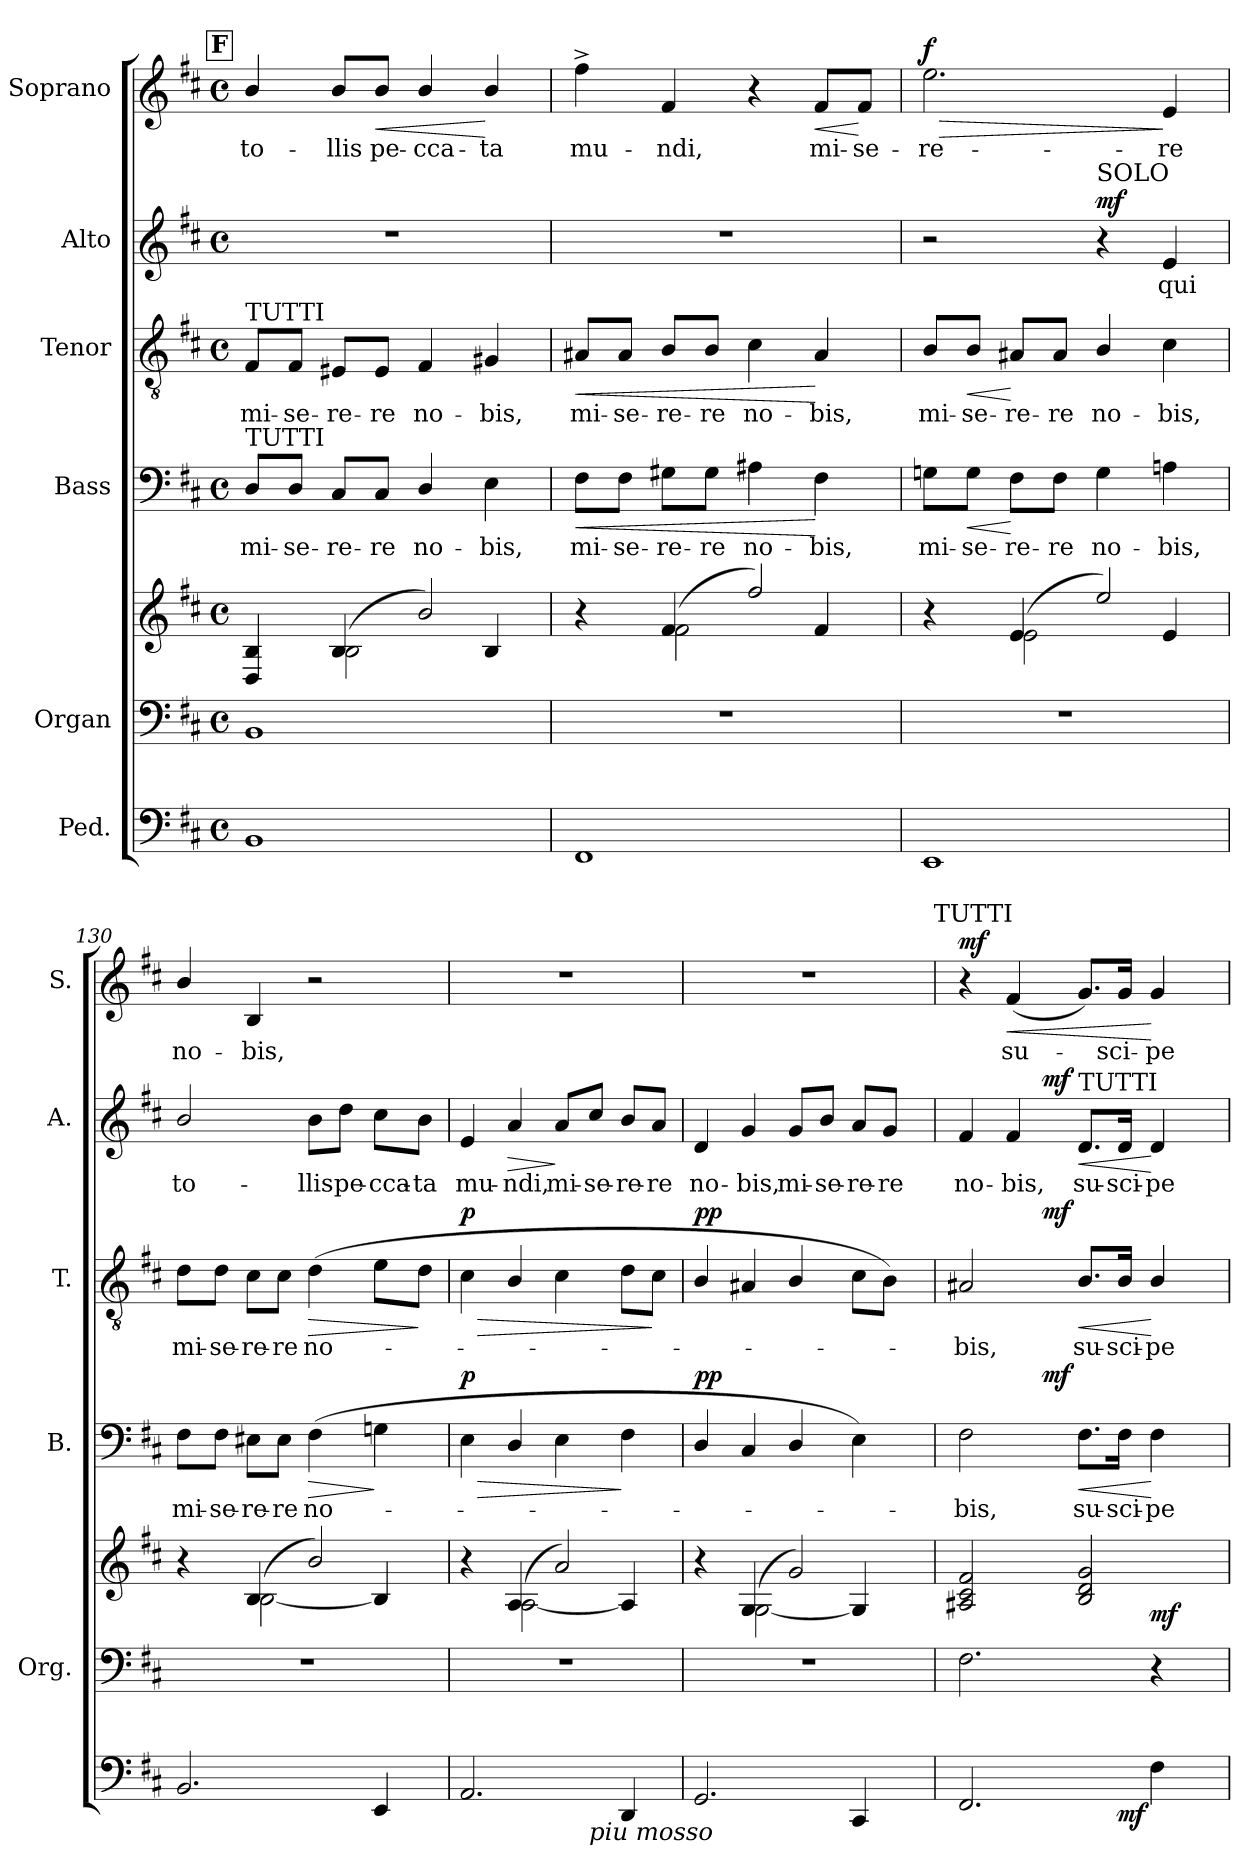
**kern	**dynam	**kern	**kern	**dynam	**kern	**text	**dynam	**kern	**text	**dynam	**kern	**text	**dynam	**kern	**text	**dynam
*part6	*part6	*part5	*part5	*part5	*part4	*part4	*part4	*part3	*part3	*part3	*part2	*part2	*part2	*part1	*part1	*part1
*staff7	*staff7	*staff6	*staff5	*staff5/6	*staff4	*staff4	*staff4	*staff3	*staff3	*staff3	*staff2	*staff2	*staff2	*staff1	*staff1	*staff1
*I"Ped.	*	*I"Organ	*	*	*I"Bass	*	*	*I"Tenor	*	*	*I"Alto	*	*	*I"Soprano	*	*
*	*	*I'Org.	*	*	*I'B.	*	*	*I'T.	*	*	*I'A.	*	*	*I'S.	*	*
*clefF4	*	*clefF4	*clefG2	*	*clefF4	*	*	*clefGv2	*	*	*clefG2	*	*	*clefG2	*	*
*	*	*	*	*	*	*	*	*ITrd7c12	*	*	*	*	*	*	*	*
*k[f#c#]	*	*k[f#c#]	*k[f#c#]	*	*k[f#c#]	*	*	*k[f#c#]	*	*	*k[f#c#]	*	*	*k[f#c#]	*	*
*D:	*	*D:	*D:	*	*D:	*	*	*D:	*	*	*D:	*	*	*D:	*	*
*M4/4	*	*M4/4	*M4/4	*	*M4/4	*	*	*M4/4	*	*	*M4/4	*	*	*M4/4	*	*
*met(c)	*	*met(c)	*met(c)	*	*met(c)	*	*	*met(c)	*	*	*met(c)	*	*	*met(c)	*	*
!!LO:REH:place=s1:B:color=#000000:enc=box:fs=17.1408:t=F
=127	=127	=127	=127	=127	=127	=127	=127	=127	=127	=127	=127	=127	=127	=127	=127	=127
*	*	*	*^	*	*	*	*	*	*	*	*	*	*	*	*	*
!	!	!	!	!	!	!	!LO:LY:b:color=#000000	!	!	!	!	!	!	!	!	!	!
!	!	!	!	!	!	!	!	!	!	!LO:LY:b:color=#000000	!	!	!	!	!	!	!
!	!	!	!	!	!	!	!	!	!LO:TX:a:t=TUTTI	!	!	!	!	!	!	!	!
!	!	!	!	!	!	!LO:TX:a:t=TUTTI	!	!	!	!	!	!	!	!	!	!	!
!	!	!	!	!	!	!	!	!	!	!	!	!	!	!	!	!LO:LY:b:color=#000000	!
1BBi	.	1BBi	4Di/ 4Bi	4ryy	.	8Di/L	mi-	.	8FF#i/L	mi-	.	1r	.	.	4bi/	to-	.
!	!	!	!	!	!	!	!LO:LY:b:color=#000000	!	!	!	!	!	!	!	!	!	!
!	!	!	!	!	!	!	!	!	!	!LO:LY:b:color=#000000	!	!	!	!	!	!	!
.	.	.	.	.	.	8Di/J	-se-	.	8FF#i/J	-se-	.	.	.	.	.	.	.
!	!	!	!	!	!	!	!LO:LY:b:color=#000000	!	!	!	!	!	!	!	!	!	!
!	!	!	!	!	!	!	!	!	!	!LO:LY:b:color=#000000	!	!	!	!	!	!	!
!	!	!	!	!	!	!	!	!	!	!	!	!	!	!	!	!LO:LY:b:color=#000000	!
.	.	.	(4Bi/	2Bi\	.	8C#i/L	-re-	.	8EE#Xi/L	-re-	.	.	.	.	8bi/L	-llis	.
!	!	!	!	!	!	!	!LO:LY:b:color=#000000	!	!	!	!	!	!	!	!	!	!
!	!	!	!	!	!	!	!	!	!	!LO:LY:b:color=#000000	!	!	!	!	!	!	!
!	!	!	!	!	!	!	!	!	!	!	!	!	!	!	!	!LO:LY:b:color=#000000	!LO:HP:b
.	.	.	.	.	.	8C#i/J	-re	.	8EE#i/J	-re	.	.	.	.	8bi/J	pe-	<
!	!	!	!	!	!	!	!LO:LY:b:color=#000000	!	!	!	!	!	!	!	!	!	!
!	!	!	!	!	!	!	!	!	!	!LO:LY:b:color=#000000	!	!	!	!	!	!	!
!	!	!	!	!	!	!	!	!	!	!	!	!	!	!	!	!LO:LY:b:color=#000000	!
.	.	.	2bi/)	.	.	4Di/	no-	.	4FF#i/	no-	.	.	.	.	4bi/	-cca-	.
!	!	!	!	!	!	!	!LO:LY:b:color=#000000	!	!	!	!	!	!	!	!	!	!
!	!	!	!	!	!	!	!	!	!	!LO:LY:b:color=#000000	!	!	!	!	!	!	!
!	!	!	!	!	!	!	!	!	!	!	!	!	!	!	!	!LO:LY:b:color=#000000	!
.	.	.	.	4Bi/	.	4Ei\	-bis,	.	4GG#Xi/	-bis,	.	.	.	.	4bi/	-ta	[
!!LO:LB:g=z
=128	=128	=128	=128	=128	=128	=128	=128	=128	=128	=128	=128	=128	=128	=128	=128	=128	=128
!	!	!	!	!	!	!	!LO:LY:b:color=#000000	!LO:HP:b	!	!	!	!	!	!	!	!	!
!	!	!	!	!	!	!	!	!	!	!LO:LY:b:color=#000000	!LO:HP:b	!	!	!	!	!	!
!	!	!	!	!	!	!	!	!	!	!	!	!	!	!	!	!LO:LY:b:color=#000000	!
1FF#i	.	1r	4r	4ryy	.	8F#i\L	mi-	<	8AA#Xi/L	mi-	<	1r	.	.	4ff#^i\	mu-	.
!	!	!	!	!	!	!	!LO:LY:b:color=#000000	!	!	!	!	!	!	!	!	!	!
!	!	!	!	!	!	!	!	!	!	!LO:LY:b:color=#000000	!	!	!	!	!	!	!
.	.	.	.	.	.	8F#i\J	-se-	.	8AA#i/J	-se-	.	.	.	.	.	.	.
!	!	!	!	!	!	!	!LO:LY:b:color=#000000	!	!	!	!	!	!	!	!	!	!
!	!	!	!	!	!	!	!	!	!	!LO:LY:b:color=#000000	!	!	!	!	!	!	!
!	!	!	!	!	!	!	!	!	!	!	!	!	!	!	!	!LO:LY:b:color=#000000	!
.	.	.	(4f#i/	2f#i\	.	8G#Xi\L	-re-	.	8BBi/L	-re-	.	.	.	.	4f#i/	-ndi,	.
!	!	!	!	!	!	!	!LO:LY:b:color=#000000	!	!	!	!	!	!	!	!	!	!
!	!	!	!	!	!	!	!	!	!	!LO:LY:b:color=#000000	!	!	!	!	!	!	!
.	.	.	.	.	.	8G#i\J	-re	.	8BBi/J	-re	.	.	.	.	.	.	.
!	!	!	!	!	!	!	!LO:LY:b:color=#000000	!	!	!	!	!	!	!	!	!	!
!	!	!	!	!	!	!	!	!	!	!LO:LY:b:color=#000000	!	!	!	!	!	!	!
.	.	.	2ff#i/)	.	.	4A#Xi\	no-	.	4C#i\	no-	.	.	.	.	4r	.	.
!	!	!	!	!	!	!	!LO:LY:b:color=#000000	!	!	!	!	!	!	!	!	!	!
!	!	!	!	!	!	!	!	!	!	!LO:LY:b:color=#000000	!	!	!	!	!	!	!
!	!	!	!	!	!	!	!	!	!	!	!	!	!	!	!	!LO:LY:b:color=#000000	!LO:HP:b
.	.	.	.	4f#i/	.	4F#i\	-bis,	[	4AA#i/	-bis,	[	.	.	.	8f#i/L	mi-	<
!	!	!	!	!	!	!	!	!	!	!	!	!	!	!	!	!LO:LY:b:color=#000000	!
.	.	.	.	.	.	.	.	.	.	.	.	.	.	.	8f#i/J	-se-	[
=129	=129	=129	=129	=129	=129	=129	=129	=129	=129	=129	=129	=129	=129	=129	=129	=129	=129
!	!	!	!	!	!	!	!LO:LY:b:color=#000000	!	!	!	!	!	!	!	!	!	!
!	!	!	!	!	!	!	!	!	!	!LO:LY:b:color=#000000	!	!	!	!	!	!	!
!	!	!	!	!	!	!	!	!	!	!	!	!	!	!	!	!LO:LY:b:color=#000000	!LO:HP:b
1EEi	.	1r	4r	4ryy	.	8Gni\L	mi-	.	8BBi/L	mi-	.	2r	.	.	2.eei\	-re-	> f
!	!	!	!	!	!	!	!LO:LY:b:color=#000000	!LO:HP:b	!	!	!	!	!	!	!	!	!
!	!	!	!	!	!	!	!	!	!	!LO:LY:b:color=#000000	!LO:HP:b	!	!	!	!	!	!
.	.	.	.	.	.	8Gi\J	-se-	<	8BBi/J	-se-	<	.	.	.	.	.	.
!	!	!	!	!	!	!	!LO:LY:b:color=#000000	!	!	!	!	!	!	!	!	!	!
!	!	!	!	!	!	!	!	!	!	!LO:LY:b:color=#000000	!	!	!	!	!	!	!
.	.	.	(4ei/	2ei\	.	8F#i\L	-re-	[	8AA#Xi/L	-re-	[	.	.	.	.	.	.
!	!	!	!	!	!	!	!LO:LY:b:color=#000000	!	!	!	!	!	!	!	!	!	!
!	!	!	!	!	!	!	!	!	!	!LO:LY:b:color=#000000	!	!	!	!	!	!	!
.	.	.	.	.	.	8F#i\J	-re	.	8AA#i/J	-re	.	.	.	.	.	.	.
!	!	!	!	!	!	!	!LO:LY:b:color=#000000	!	!	!	!	!	!	!	!	!	!
!	!	!	!	!	!	!	!	!	!	!	!	!LO:TX:a:t=SOLO	!	!	!	!	!
!	!	!	!	!	!	!	!	!	!	!LO:LY:b:color=#000000	!	!	!	!	!	!	!
.	.	.	2eei/)	.	.	4Gi\	no-	.	4BBi/	no-	.	4r	.	mf	.	.	.
!	!	!	!	!	!	!	!LO:LY:b:color=#000000	!	!	!	!	!	!	!	!	!	!
!	!	!	!	!	!	!	!	!	!	!LO:LY:b:color=#000000	!	!	!	!	!	!	!
!	!	!	!	!	!	!	!	!	!	!	!	!	!LO:LY:b:color=#000000	!	!	!	!
!	!	!	!	!	!	!	!	!	!	!	!	!	!	!	!	!LO:LY:b:color=#000000	!
.	.	.	.	4ei/	.	4Ani\	-bis,	.	4C#i\	-bis,	.	4ei/	qui	.	4ei/	-re	]
=130	=130	=130	=130	=130	=130	=130	=130	=130	=130	=130	=130	=130	=130	=130	=130	=130	=130
!	!	!	!	!	!	!	!LO:LY:b:color=#000000	!	!	!	!	!	!	!	!	!	!
!	!	!	!	!	!	!	!	!	!	!LO:LY:b:color=#000000	!	!	!	!	!	!	!
!	!	!	!	!	!	!	!	!	!	!	!	!	!LO:LY:b:color=#000000	!	!	!	!
!	!	!	!	!	!	!	!	!	!	!	!	!	!	!	!	!LO:LY:b:color=#000000	!
2.BBi/	.	1r	4r	4ryy	.	8F#i\L	mi-	.	8Di\L	mi-	.	2bi/	to-	.	4bi/	no-	.
!	!	!	!	!	!	!	!LO:LY:b:color=#000000	!	!	!	!	!	!	!	!	!	!
!	!	!	!	!	!	!	!	!	!	!LO:LY:b:color=#000000	!	!	!	!	!	!	!
.	.	.	.	.	.	8F#i\J	-se-	.	8Di\J	-se-	.	.	.	.	.	.	.
!	!	!	!	!	!	!	!LO:LY:b:color=#000000	!	!	!	!	!	!	!	!	!	!
!	!	!	!	!	!	!	!	!	!	!LO:LY:b:color=#000000	!	!	!	!	!	!	!
!	!	!	!	!	!	!	!	!	!	!	!	!	!	!	!	!LO:LY:b:color=#000000	!
.	.	.	(4Bi/	[2Bi\	.	8E#Xi\L	-re-	.	8C#i\L	-re-	.	.	.	.	4Bi/	-bis,	.
!	!	!	!	!	!	!	!LO:LY:b:color=#000000	!	!	!	!	!	!	!	!	!	!
!	!	!	!	!	!	!	!	!	!	!LO:LY:b:color=#000000	!	!	!	!	!	!	!
.	.	.	.	.	.	8E#i\J	-re	.	8C#i\J	-re	.	.	.	.	.	.	.
!	!	!	!	!	!	!	!LO:LY:b:color=#000000	!LO:HP:b	!	!	!	!	!	!	!	!	!
!	!	!	!	!	!	!	!	!	!	!LO:LY:b:color=#000000	!LO:HP:b	!	!	!	!	!	!
!	!	!	!	!	!	!	!	!	!	!	!	!	!LO:LY:b:color=#000000	!	!	!	!
.	.	.	2bi/)	.	.	(4F#i\	no-	>	(4Di\	no-	>	8bi\L	-llis	.	2r	.	.
!	!	!	!	!	!	!	!	!	!	!	!	!	!LO:LY:b:color=#000000	!	!	!	!
.	.	.	.	.	.	.	.	.	.	.	.	8ddi\J	pe-	.	.	.	.
!	!	!	!	!	!	!	!	!	!	!	!	!	!LO:LY:b:color=#000000	!	!	!	!
4EEi/	.	.	.	4Bi/]	.	4Gni\	.	]	8Ei\L	.	.	8cc#i\L	-cca-	.	.	.	.
!	!	!	!	!	!	!	!	!	!	!	!	!	!LO:LY:b:color=#000000	!	!	!	!
.	.	.	.	.	.	.	.	.	8Di\J	.	]	8bi\J	-ta	.	.	.	.
=131	=131	=131	=131	=131	=131	=131	=131	=131	=131	=131	=131	=131	=131	=131	=131	=131	=131
!	!	!	!	!	!	!	!	!LO:HP:b	!	!	!LO:HP:b	!	!	!	!	!	!
!	!	!	!	!	!	!	!	!	!	!	!	!	!LO:LY:b:color=#000000	!	!	!	!
*^	*	*	*	*	*	*	*	*	*	*	*	*	*	*	*	*	*
2.AAi/	2ryy	.	1r	4r	4ryy	.	4Ei\	.	> p	4C#i\	.	> p	4ei/	mu-	.	1r	.	.
!	!	!	!	!	!	!	!	!	!	!	!	!	!	!LO:LY:b:color=#000000	!LO:HP:b	!	!	!
.	.	.	.	(4Ai/	[2Ai\	.	4Di/	.	.	4BBi/	.	.	4ai/	-ndi,	>	.	.	.
!	!	!	!	!	!	!	!	!	!	!	!	!	!	!LO:LY:b:color=#000000	!	!	!	!
.	8ryy	.	.	2ai/)	.	.	4Ei\	.	.	4C#i\	.	.	8ai/L	mi-	]	.	.	.
!	!LO:TX:b:i:t=piu mosso	!	!	!	!	!	!	!	!	!	!	!	!	!	!	!	!	!
!	!	!	!	!	!	!	!	!	!	!	!	!	!	!LO:LY:b:color=#000000	!	!	!	!
.	4.ryy	.	.	.	.	.	.	.	.	.	.	.	8cc#i/J	-se-	.	.	.	.
!	!	!	!	!	!	!	!	!	!	!	!	!	!	!LO:LY:b:color=#000000	!	!	!	!
4DDi/	.	.	.	.	4Ai/]	.	4F#i\	.	]	8Di\L	.	.	8bi/L	-re-	.	.	.	.
!	!	!	!	!	!	!	!	!	!	!	!	!	!	!LO:LY:b:color=#000000	!	!	!	!
.	.	.	.	.	.	.	.	.	.	8C#i\J	.	]	8ai/J	-re	.	.	.	.
*v	*v	*	*	*	*	*	*	*	*	*	*	*	*	*	*	*	*	*
!!LO:PB:g=z
=132	=132	=132	=132	=132	=132	=132	=132	=132	=132	=132	=132	=132	=132	=132	=132	=132	=132
*^	*	*	*	*	*	*	*	*	*	*	*	*	*	*	*	*	*
!	!	!	!	!	!	!	!	!	!	!	!	!	!	!LO:LY:b:color=#000000	!	!	!	!
*v	*v	*	*	*	*	*	*	*	*	*	*	*	*	*	*	*^	*	*
2.GGi/	.	1r	4r	4ryy	.	4Di/	.	pp	4BBi/	.	pp	4di/	no-	.	1r	2ryy	.	.
!	!	!	!	!	!	!	!	!	!	!	!	!	!LO:LY:b:color=#000000	!	!	!	!	!
.	.	.	(4Gi/	[2Gi\	.	4C#i/	.	.	4AA#Xi/	.	.	4gi/	-bis,	.	.	.	.	.
!	!	!	!	!	!	!	!	!	!	!	!	!	!LO:LY:b:color=#000000	!	!	!	!	!
.	.	.	2gi/)	.	.	4Di/	.	.	4BBi/	.	.	8gi/L	mi-	.	.	4ryy	.	.
!	!	!	!	!	!	!	!	!	!	!	!	!	!LO:LY:b:color=#000000	!	!	!	!	!
.	.	.	.	.	.	.	.	.	.	.	.	8bi/J	-se-	.	.	.	.	.
!	!	!	!	!	!	!	!	!	!	!	!	!	!LO:LY:b:color=#000000	!	!	!	!	!
4CC#i/	.	.	.	4Gi/]	.	4Ei\)	.	.	8C#i\L	.	.	8ai/L	-re-	.	.	8ryy	.	.
!	!	!	!	!	!	!	!	!	!	!	!	!	!LO:LY:b:color=#000000	!	!	!	!	!
.	.	.	.	.	.	.	.	.	8BBi\J)	.	.	8gi/J	-re	.	.	16ryy	.	.
.	.	.	.	.	.	.	.	.	.	.	.	.	.	.	.	32ryy	.	.
.	.	.	.	.	.	.	.	.	.	.	.	.	.	.	.	64ryy	.	.
.	.	.	.	.	.	.	.	.	.	.	.	.	.	.	.	128...ryy	.	.
!	!	!	!	!	!	!	!	!	!	!	!	!	!	!	!	!LO:TX:a:t=TUTTI	!	!
.	.	.	.	.	.	.	.	.	.	.	.	.	.	.	.	1024ryy	.	.
*	*	*	*v	*v	*	*	*	*	*	*	*	*	*	*	*v	*v	*	*
=133	=133	=133	=133	=133	=133	=133	=133	=133	=133	=133	=133	=133	=133	=133	=133	=133
*	*	*	*^	*	*	*	*	*	*	*	*	*	*	*^	*	*
!	!	!	!	!	!	!	!LO:LY:b:color=#000000	!	!	!	!	!	!	!	!	!	!	!
*	*	*	*v	*v	*	*	*	*	*	*	*	*	*	*	*v	*v	*	*
*	*	*	*^	*	*	*	*	*	*	*	*	*	*	*^	*	*
!	!	!	!	!	!	!	!	!	!	!LO:LY:b:color=#000000	!	!	!	!	!	!	!	!
*	*	*	*v	*v	*	*	*	*	*	*	*	*	*	*	*v	*v	*	*
*	*	*	*^	*	*	*	*	*	*	*	*	*	*	*^	*	*
!	!	!	!	!	!	!	!	!	!	!	!	!	!LO:LY:b:color=#000000	!	!	!	!	!
*^	*	*	*v	*v	*	*^	*	*	*^	*	*	*^	*	*	*v	*v	*	*
2.FF#i/	2ryy	.	2.F#i\	2A#Xi/ 2c#i 2f#i	.	2F#i\	4ryy	-bis,	.	2AA#Xi/	4ryy	-bis,	.	4f#i/	4ryy	no-	.	4r	.	mf
!	!	!	!	!	!	!	!	!	!	!	!	!	!	!	!	!LO:LY:b:color=#000000	!	!	!	!
!	!	!	!	!	!	!	!	!	!	!	!	!	!	!	!	!	!	!	!LO:LY:b:color=#000000	!LO:HP:b
.	.	.	.	.	.	.	16ryy	.	.	.	16ryy	.	.	4f#i/	16ryy	-bis,	.	(4f#i/	su-	<
.	.	.	.	.	.	.	32ryy	.	.	.	32ryy	.	.	.	32ryy	.	.	.	.	.
.	.	.	.	.	.	.	256ryy	.	.	.	256ryy	.	.	.	256ryy	.	.	.	.	.
.	.	.	.	.	.	.	2ryy	.	mf	.	2ryy	.	mf	.	2ryy	.	mf	.	.	.
!	!	!	!	!	!	!	!	!LO:LY:b:color=#000000	!LO:HP:b	!	!	!	!	!	!	!	!	!	!	!
!	!	!	!	!	!	!	!	!	!	!	!	!LO:LY:b:color=#000000	!LO:HP:b	!	!	!	!	!	!	!
!	!	!	!	!	!	!	!	!	!	!	!	!	!	!LO:TX:a:t=TUTTI	!	!	!	!	!	!
!	!	!	!	!	!	!	!	!	!	!	!	!	!	!	!	!LO:LY:b:color=#000000	!LO:HP:b	!	!	!
.	8.ryy	.	.	2Bi/ 2di 2gi	.	8.F#i\L	.	su-	<	8.BBi/L	.	su-	<	8.di/L	.	su-	<	8.gi/L)	.	.
!	!	!	!	!	!	!	!	!LO:LY:b:color=#000000	!	!	!	!	!	!	!	!	!	!	!	!
!	!	!	!	!	!	!	!	!	!	!	!	!LO:LY:b:color=#000000	!	!	!	!	!	!	!	!
!	!	!	!	!	!	!	!	!	!	!	!	!	!	!	!	!LO:LY:b:color=#000000	!	!	!	!
!	!	!	!	!	!	!	!	!	!	!	!	!	!	!	!	!	!	!	!LO:LY:b:color=#000000	!
.	4ryy	mf	.	.	.	16F#i\Jk	.	-sci-	.	16BBi/Jk	.	-sci-	.	16di/Jk	.	-sci-	.	16gi/Jk	-sci-	.
!	!	!	!	!	!	!	!	!LO:LY:b:color=#000000	!	!	!	!	!	!	!	!	!	!	!	!
!	!	!	!	!	!	!	!	!	!	!	!	!LO:LY:b:color=#000000	!	!	!	!	!	!	!	!
!	!	!	!	!	!	!	!	!	!	!	!	!	!	!	!	!LO:LY:b:color=#000000	!	!	!	!
!	!	!	!	!	!	!	!	!	!	!	!	!	!	!	!	!	!	!	!LO:LY:b:color=#000000	!
4F#i\	.	.	4r	.	mf	4F#i\	.	-pe	[	4BBi/	.	-pe	[	4di/	.	-pe	[	4gi/	-pe	[
.	.	.	.	.	.	.	8ryy	.	.	.	8ryy	.	.	.	8ryy	.	.	.	.	.
.	16ryy	.	.	.	.	.	.	.	.	.	.	.	.	.	.	.	.	.	.	.
.	.	.	.	.	.	.	64..ryy	.	.	.	64..ryy	.	.	.	64..ryy	.	.	.	.	.
*	*	*	*	*	*	*v	*v	*	*	*	*	*	*	*v	*v	*	*	*	*	*
*v	*v	*	*	*	*	*	*	*	*v	*v	*	*	*	*	*	*	*	*
=	=	=	=	=	=	=	=	=	=	=	=	=	=	=	=	=
*-	*-	*-	*-	*-	*-	*-	*-	*-	*-	*-	*-	*-	*-	*-	*-	*-
